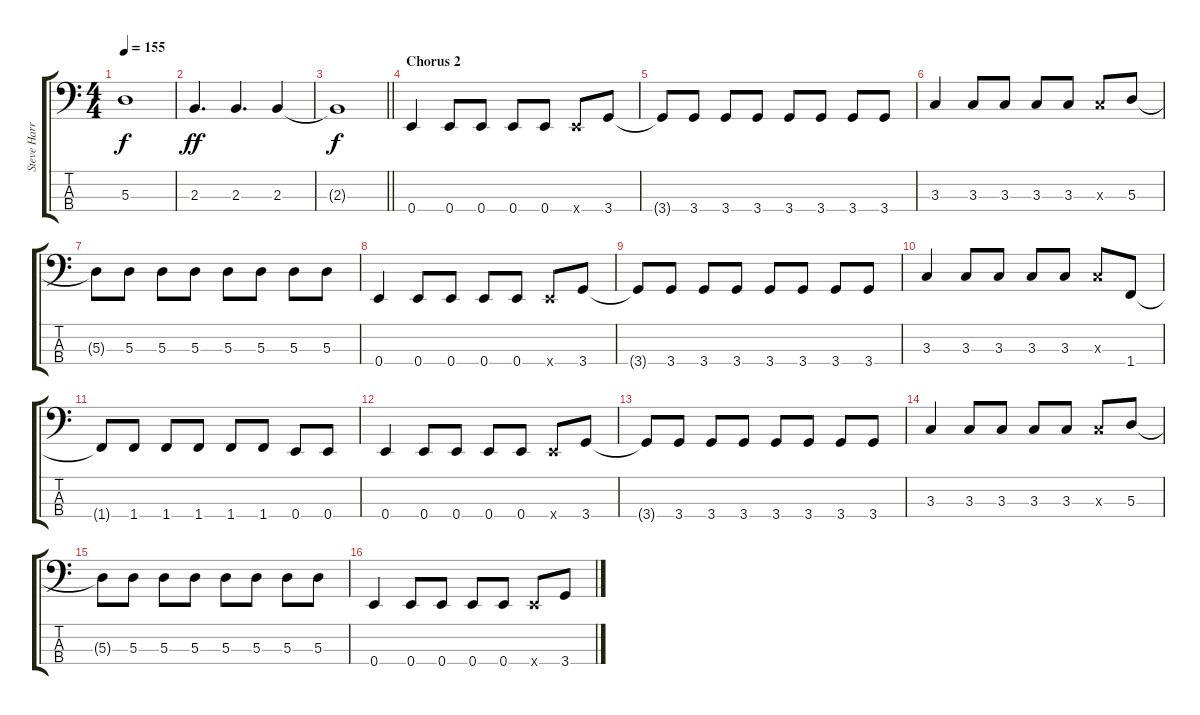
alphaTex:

\track ("Steve Harris" "Steve Harr") {instrument electricbassfinger}
\staff {score tabs}
\tuning (G2 D2 A1 E1) {hide}
\ts (4 4)
\tempo 155
\clef f4
\ks c
5.3{t}.1{dy f} |
2.3.4{d dy ff} 2.3.4{d} 2.3.4 |
\barLineRight lightlight
2.3{t}.1{dy f} |
\section ("" "Chorus 2")
0.4.4 0.4.8 0.4.8 0.4.8 0.4.8 0.4{x}.8 3.4.8 |
3.4{t}.8 3.4.8 3.4.8 3.4.8 3.4.8 3.4.8 3.4.8 3.4.8 |
3.3.4 3.3.8 3.3.8 3.3.8 3.3.8 3.3{x}.8 5.3.8 |
5.3{t}.8 5.3.8 5.3.8 5.3.8 5.3.8 5.3.8 5.3.8 5.3.8 |
0.4.4 0.4.8 0.4.8 0.4.8 0.4.8 0.4{x}.8 3.4.8 |
3.4{t}.8 3.4.8 3.4.8 3.4.8 3.4.8 3.4.8 3.4.8 3.4.8 |
3.3.4 3.3.8 3.3.8 3.3.8 3.3.8 3.3{x}.8 1.4.8 |
1.4{t}.8 1.4.8 1.4.8 1.4.8 1.4.8 1.4.8 0.4.8 0.4.8 |
0.4.4 0.4.8 0.4.8 0.4.8 0.4.8 0.4{x}.8 3.4.8 |
3.4{t}.8 3.4.8 3.4.8 3.4.8 3.4.8 3.4.8 3.4.8 3.4.8 |
3.3.4 3.3.8 3.3.8 3.3.8 3.3.8 3.3{x}.8 5.3.8 |
5.3{t}.8 5.3.8 5.3.8 5.3.8 5.3.8 5.3.8 5.3.8 5.3.8 |
0.4.4 0.4.8 0.4.8 0.4.8 0.4.8 0.4{x}.8 3.4.8
